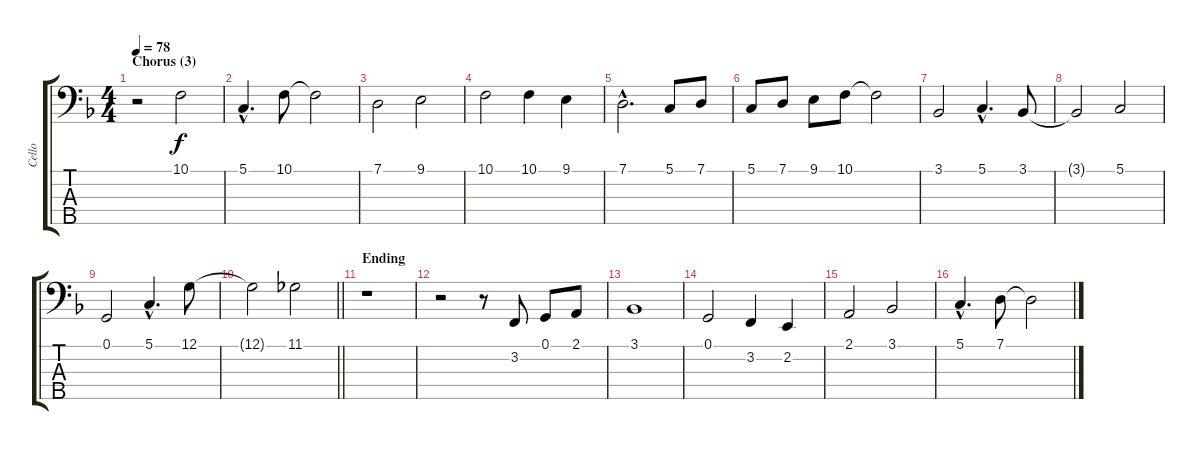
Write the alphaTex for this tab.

\track ("Cello" "Cello") {instrument cello}
\staff {score tabs}
\tuning (G2 D2 A1 E1 B0) {hide}
\ts (4 4)
\section ("" "Chorus (3)")
\tempo 78
\clef f4
\ks f
r.2{dy f} 10.1.2 |
5.1{hac}.4{d} 10.1.8 10.1{t}.2 |
7.1.2 9.1.2 |
10.1.2 10.1.4 9.1.4 |
7.1{hac}.2{d} 5.1.8 7.1.8 |
5.1.8 7.1.8 9.1.8 10.1.8 10.1{t}.2 |
3.1.2 5.1{hac}.4{d} 3.1.8 |
3.1{t}.2 5.1.2 |
0.1.2 5.1{hac}.4{d} 12.1.8 |
\barLineRight lightlight
12.1{t}.2 11.1.2 |
\section ("" "Ending")
r.1 |
r.2 r.8 3.2.8 0.1.8 2.1.8 |
3.1.1 |
0.1.2 3.2.4 2.2.4 |
2.1.2 3.1.2 |
5.1{hac}.4{d} 7.1.8 7.1{t}.2
